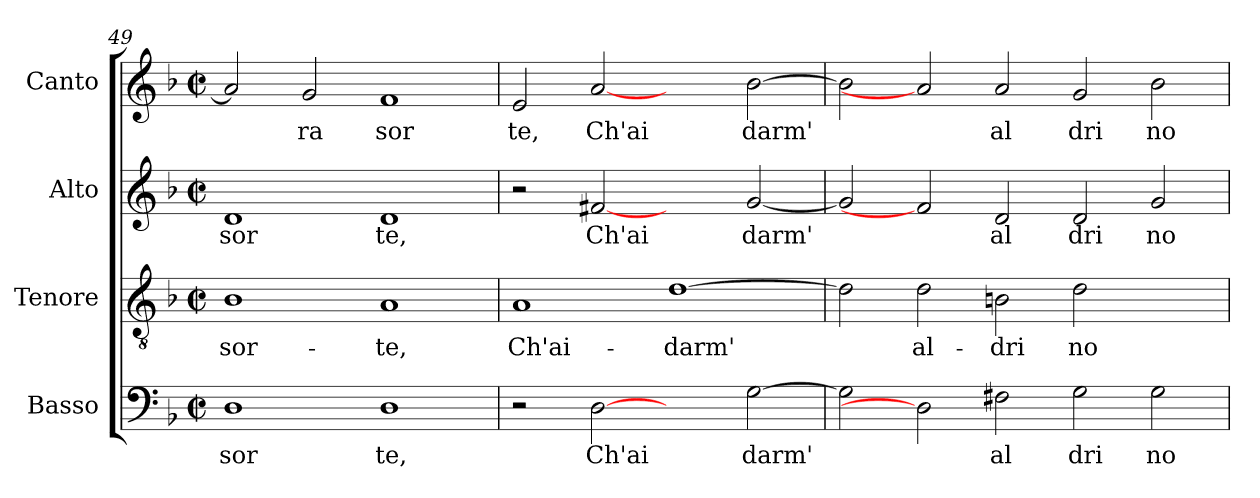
**kern	**text	**kern	**text	**kern	**text	**kern	**text
*part4	*part4	*part3	*part3	*part2	*part2	*part1	*part1
*staff4	*staff4	*staff3	*staff3	*staff2	*staff2	*staff1	*staff1
*I"Basso	*	*I"Tenore	*	*I"Alto	*	*I"Canto	*
*clefF4	*	*clefGv2	*	*clefG2	*	*clefG2	*
*k[b-]	*	*k[b-]	*	*k[b-]	*	*k[b-]	*
*F:	*	*F:	*	*F:	*	*F:	*
*M2/2	*	*M2/2	*	*M2/2	*	*M2/2	*
*met(c|)	*	*met(c|)	*	*met(c|)	*	*met(c|)	*
=49	=49	=49	=49	=49	=49	=49	=49
!	!LO:LY:b:cj	!	!LO:LY:b:cj	!	!LO:LY:b:cj	!	!LO:LY:b:cj
1D	sor	1B-	sor-	1d	sor	2a/]	.
!	!	!	!	!	!	!	!LO:LY:b:cj
.	.	.	.	.	.	2g/	ra
!	!LO:LY:b:cj	!	!LO:LY:b:cj	!	!LO:LY:b:cj	!	!LO:LY:b:cj
1D	te,	1A	-te,	1d	te,	1f	sor
=50	=50	=50	=50	=50	=50	=50	=50
!	!	!	!LO:LY:b:cj	!	!	!	!LO:LY:b:cj
2r	.	1A	Ch'ai-	2r	.	2e/	te,
!	!LO:LY:b:cj	!	!	!	!LO:LY:b:cj	!	!LO:LY:b:cj
[2D	Ch'ai	.	.	[2f#X	Ch'ai	[2a	Ch'ai
!	!	!	!LO:LY:b:cj	!	!	!	!
2ryy	.	[>1d	-darm'	2ryy	.	2ryy	.
!	!LO:LY:b:cj	!	!	!	!LO:LY:b:cj	!	!LO:LY:b:cj
[>2G\	darm'	.	.	[<2g/	darm'	[>2b-\	darm'
=51	=51	=51	=51	=51	=51	=51	=51
!	!LO:LY:b:cj	!	!LO:LY:b:cj	!	!LO:LY:b:cj	!	!LO:LY:b:cj
2G\]	.	2d\]	.	2g/]	.	2b-\]	.
!	!	!	!LO:LY:b:cj	!	!	!	!
2D]	.	2d\	al-	2f#]	.	2a]	.
!	!LO:LY:b:cj	!	!LO:LY:b:cj	!	!LO:LY:b:cj	!	!LO:LY:b:cj
2F#X\	al	2Bn\	-dri	2d/	al	2a/	al
!	!LO:LY:b:cj	!	!LO:LY:b:cj	!	!LO:LY:b:cj	!	!LO:LY:b:cj
2G\	dri	2d\	no	2d/	dri	2g/	dri
!	!LO:LY:b:cj	!	!	!	!LO:LY:b:cj	!	!LO:LY:b:cj
2G\	no	2ryy	.	2g/	no	2b-\	no
=	=	=	=	=	=	=	=
*-	*-	*-	*-	*-	*-	*-	*-
